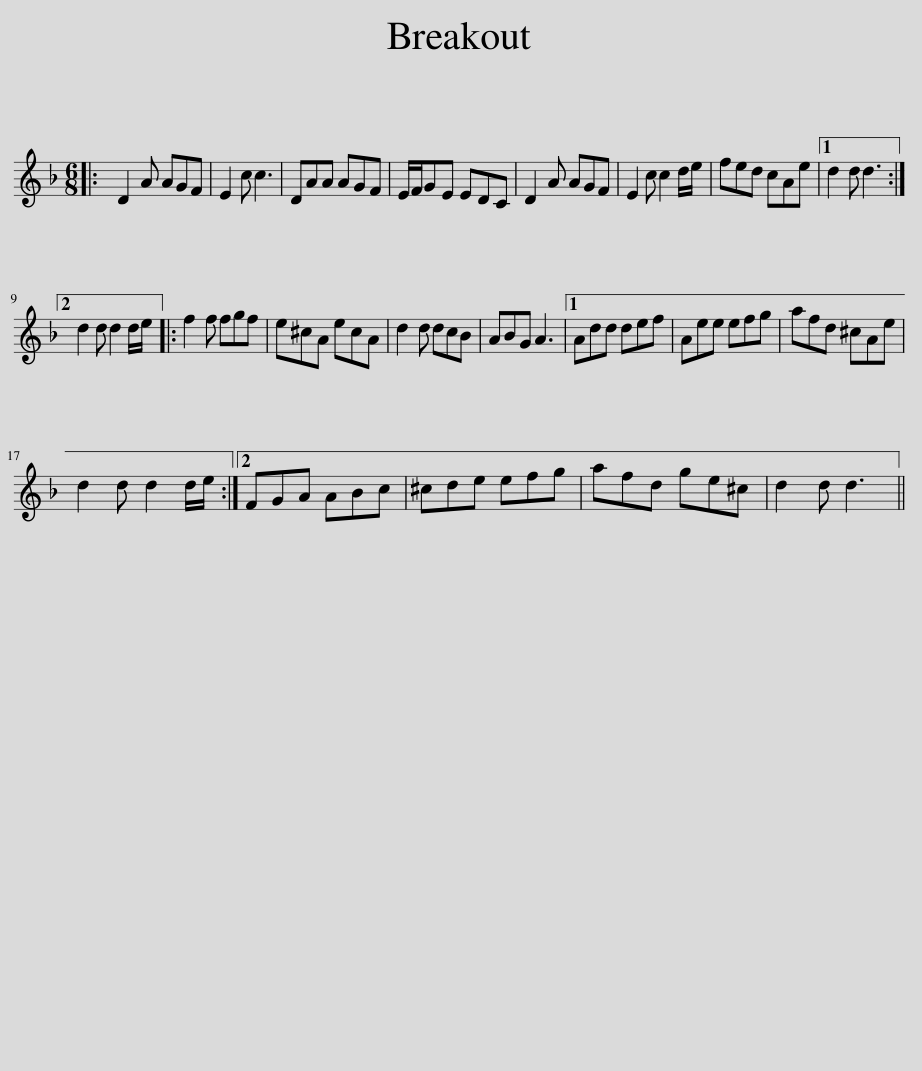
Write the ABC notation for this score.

X:1
L:1/8
M:6/8
I:linebreak $
K:Dmin
V:1 treble
V:1
|: D2 A AGF | E2 c c3 | DAA AGF | E/F/GE EDC | D2 A AGF | %5
 E2 c c2 d/e/ | fed cAe |1 d2 d d3 :|2$ d2 d d2 d/e/ |: f2 f fgf | %10
 e^cA ecA | d2 d dcB | ABG A3 |1 Add def | Aee efg | %15
 afd ^cAe |$ d2 d d2 d/e/ :|2 FGA ABc | ^cde efg | afd ge^c | %20
 d2 d d3 || %21
